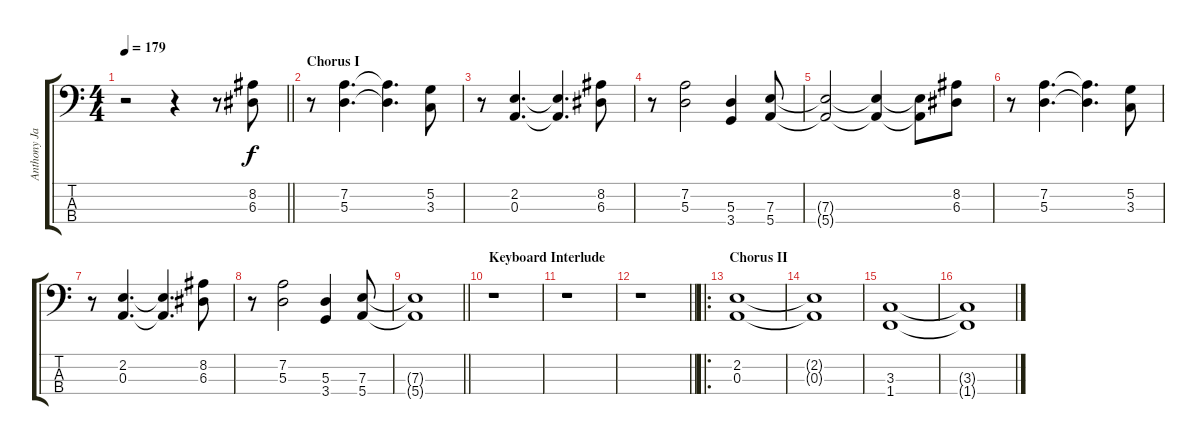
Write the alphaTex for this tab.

\track ("Anthony Jackson" "Anthony Ja") {instrument electricbassfinger}
\staff {score tabs}
\tuning (G2 D2 A1 E1) {hide}
\ts (4 4)
\tempo 179
\clef f4
\barLineRight lightlight
\ks c
r.2{dy f} r.4 r.8 (8.2 6.3).8 |
\section ("" "Chorus I")
r.8 (7.2 5.3).4{d} (7.2{t} 5.3{t}).4{d} (5.2 3.3).8 |
r.8 (2.2 0.3).4{d} (2.2{t} 0.3{t}).4{d} (8.2 6.3).8 |
r.8 (7.2 5.3).2 (5.3 3.4).4 (7.3 5.4).8 |
(7.3{t} 5.4{t}).2 (7.3{t} 5.4{t}).4 (7.3{t} 5.4{t}).8 (8.2 6.3).8 |
r.8 (7.2 5.3).4{d} (7.2{t} 5.3{t}).4{d} (5.2 3.3).8 |
r.8 (2.2 0.3).4{d} (2.2{t} 0.3{t}).4{d} (8.2 6.3).8 |
r.8 (7.2 5.3).2 (5.3 3.4).4 (7.3 5.4).8 |
\barLineRight lightlight
(7.3{t} 5.4{t}).1 |
\section ("" "Keyboard Interlude")
r.1 |
r.1 |
\barLineRight lightlight
r.1 |
\ro
\section ("" "Chorus II")
(2.2 0.3).1 |
(2.2{t} 0.3{t}).1 |
(3.3 1.4).1 |
(3.3{t} 1.4{t}).1
